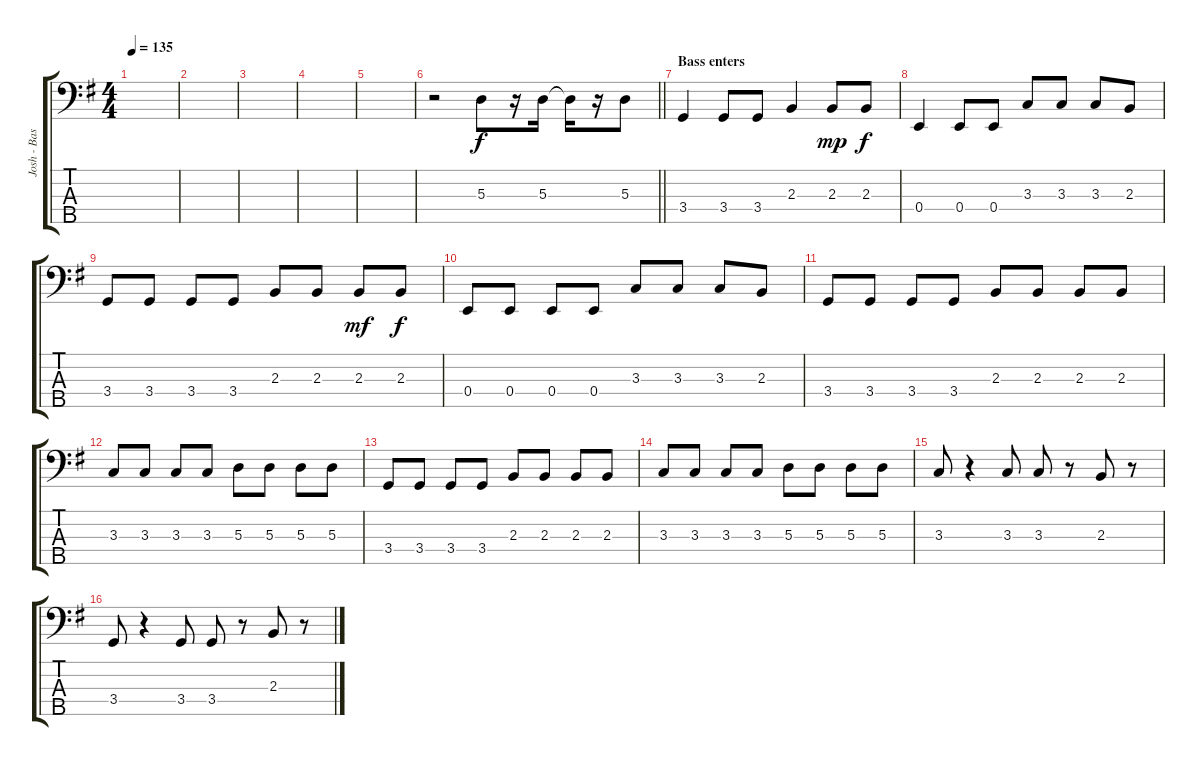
\track ("Josh - Bass" "Josh - Bas") {instrument electricbassfinger}
\staff {score tabs}
\tuning (G2 D2 A1 E1 B0) {hide}
\ts (4 4)
\tempo 135
\clef f4
\ks g
|
|
|
|
|
\barLineRight lightlight
r.2 5.3.8 r.16 5.3.16 5.3{t}.16 r.16 5.3.8 |
\section ("" "Bass enters")
3.4.4 3.4.8 3.4.8 2.3.4 2.3.8{dy mp} 2.3.8{dy f} |
0.4.4 0.4.8 0.4.8 3.3.8 3.3.8 3.3.8 2.3.8 |
3.4.8 3.4.8 3.4.8 3.4.8 2.3.8 2.3.8 2.3.8{dy mf} 2.3.8{dy f} |
0.4.8 0.4.8 0.4.8 0.4.8 3.3.8 3.3.8 3.3.8 2.3.8 |
3.4.8 3.4.8 3.4.8 3.4.8 2.3.8 2.3.8 2.3.8 2.3.8 |
3.3.8 3.3.8 3.3.8 3.3.8 5.3.8 5.3.8 5.3.8 5.3.8 |
3.4.8 3.4.8 3.4.8 3.4.8 2.3.8 2.3.8 2.3.8 2.3.8 |
3.3.8 3.3.8 3.3.8 3.3.8 5.3.8 5.3.8 5.3.8 5.3.8 |
3.3.8 r.4 3.3.8 3.3.8 r.8 2.3.8 r.8 |
3.4.8 r.4 3.4.8 3.4.8 r.8 2.3.8 r.8
